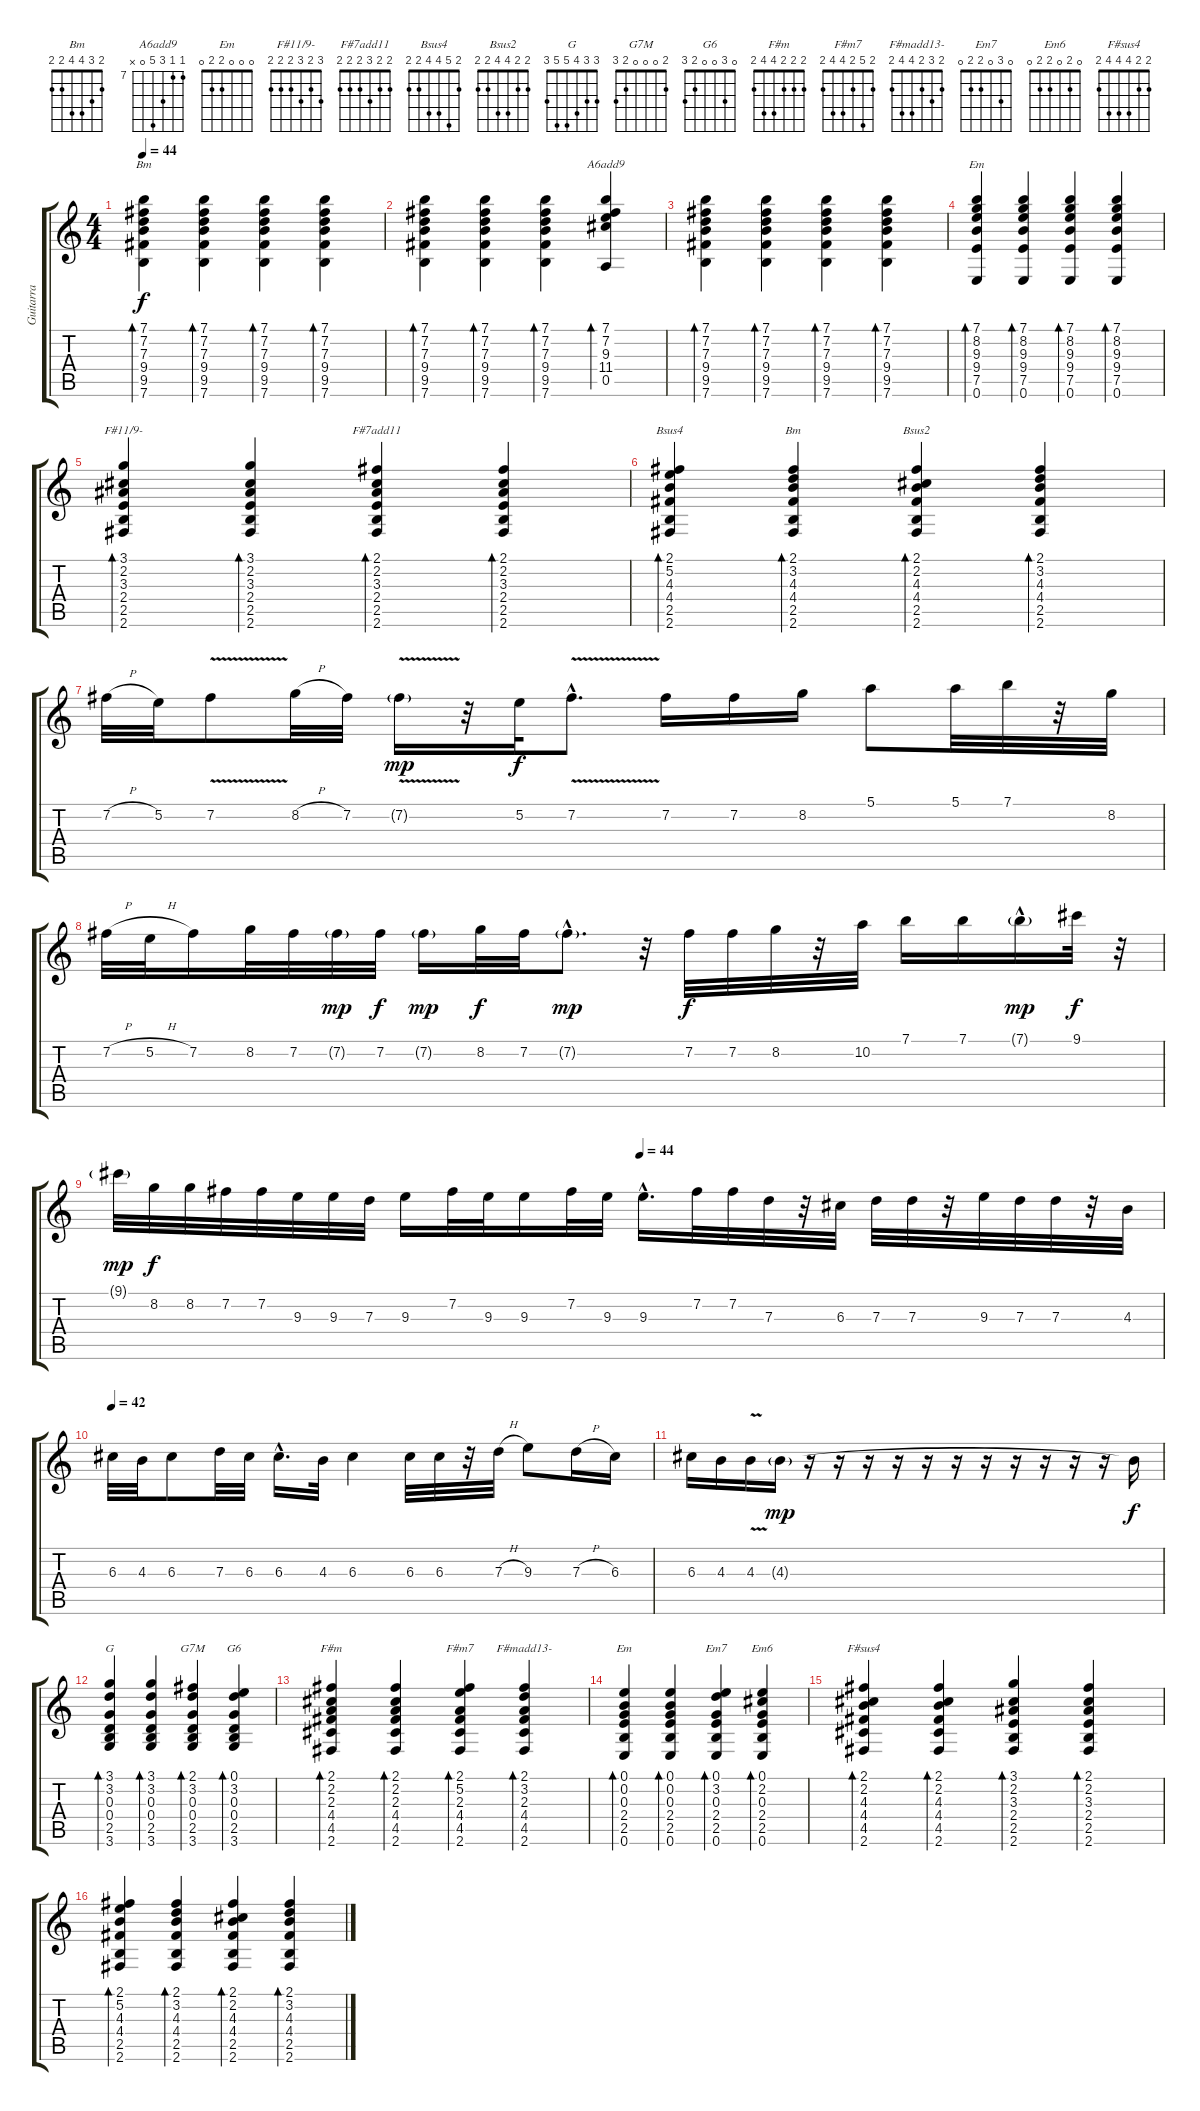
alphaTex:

\track ("Guitarra  Clasica" "Guitarra  ") {instrument acousticguitarnylon}
\staff {score tabs}
\tuning (E4 B3 G3 D3 A2 E2) {hide}
\chord ("Bm" 7 7 7 9 9 7) {firstfret 7}
\chord ("A6add9" 7 7 9 11 0 x) {firstfret 7}
\chord ("Em" 7 8 9 9 7 0) {firstfret 7}
\chord ("F#11/9-" 3 2 3 2 2 2)
\chord ("F#7add11" 2 2 3 2 2 2)
\chord ("Bsus4" 2 5 4 4 2 2)
\chord ("Bm" 2 3 4 4 2 2)
\chord ("Bsus2" 2 2 4 4 2 2)
\chord ("G" 3 3 4 5 5 3)
\chord ("G7M" 2 0 0 0 2 3)
\chord ("G6" 0 3 0 0 2 3)
\chord ("F#m" 2 2 2 4 4 2)
\chord ("F#m7" 2 5 2 4 4 2)
\chord ("F#madd13-" 2 3 2 4 4 2)
\chord ("Em" 0 0 0 2 2 0)
\chord ("Em7" 0 3 0 2 2 0)
\chord ("Em6" 0 2 0 2 2 0)
\chord ("F#sus4" 2 2 4 4 4 2)
\ts (4 4)
\tempo 44
\clef g2
\ks c
(7.1 7.2 7.3 9.4 9.5 7.6).4{bd 60 ch "Bm" dy f instrument acousticguitarnylon} (7.1 7.2 7.3 9.4 9.5 7.6).4{bd 60} (7.1 7.2 7.3 9.4 9.5 7.6).4{bd 60} (7.1 7.2 7.3 9.4 9.5 7.6).4{bd 60} |
(7.1 7.2 7.3 9.4 9.5 7.6).4{bd 60} (7.1 7.2 7.3 9.4 9.5 7.6).4{bd 60} (7.1 7.2 7.3 9.4 9.5 7.6).4{bd 60} (7.1 7.2 9.3 11.4 0.5).4{bd 60 ch "A6add9"} |
(7.1 7.2 7.3 9.4 9.5 7.6).4{bd 60} (7.1 7.2 7.3 9.4 9.5 7.6).4{bd 60} (7.1 7.2 7.3 9.4 9.5 7.6).4{bd 60} (7.1 7.2 7.3 9.4 9.5 7.6).4{bd 60} |
(7.1 8.2 9.3 9.4 7.5 0.6).4{bd 60 ch "Em"} (7.1 8.2 9.3 9.4 7.5 0.6).4{bd 60} (7.1 8.2 9.3 9.4 7.5 0.6).4{bd 60} (7.1 8.2 9.3 9.4 7.5 0.6).4{bd 60} |
(3.1 2.2 3.3 2.4 2.5 2.6).4{bd 60 ch "F#11/9-"} (3.1 2.2 3.3 2.4 2.5 2.6).4{bd 60} (2.1 2.2 3.3 2.4 2.5 2.6).4{bd 60 ch "F#7add11"} (2.1 2.2 3.3 2.4 2.5 2.6).4{bd 60} |
(2.1 5.2 4.3 4.4 2.5 2.6).4{bd 60 ch "Bsus4"} (2.1 3.2 4.3 4.4 2.5 2.6).4{bd 60 ch "Bm"} (2.1 2.2 4.3 4.4 2.5 2.6).4{bd 60 ch "Bsus2"} (2.1 3.2 4.3 4.4 2.5 2.6).4{bd 60} |
7.2{h}.32{volume 11} 5.2.32 7.2{v}.8 8.2{h}.32 7.2.32 7.2{v g}.16{dy mp} r.32 5.2.32{dy f} 7.2{v hac}.8{d} 7.2.16 7.2.16 8.2.16 5.1.8 5.1.32 7.1.32 r.32 8.2.32 |
7.2{h}.32 5.2{h}.32 7.2.16 8.2.32 7.2.32 7.2{g}.32{dy mp} 7.2.32{dy f} 7.2{g}.16{dy mp} 8.2.32{dy f} 7.2.32 7.2{g hac}.8{d dy mp} r.32 7.2.32{dy f} 7.2.32 8.2.32 r.32 10.2.32 7.1.16 7.1.16 7.1{g hac}.16{dy mp} 9.1.32{dy f} r.32 |
\tempo (44 0.5)
9.1{g}.32{dy mp} 8.2.32{dy f} 8.2.32 7.2.32 7.2.32{instrument acousticguitarnylon} 9.3.32 9.3.32 7.3.32 9.3.16 7.2.32 9.3.32 9.3.16 7.2.32 9.3.32 9.3{hac}.16{d} 7.2.32 7.2.32 7.3.32 r.32 6.3.32 7.3.32 7.3.32 r.32 9.3.32 7.3.32 7.3.32 r.32 4.3.32 |
\tempo 42
6.3.32 4.3.32 6.3.8 7.3.32 6.3.32 6.3{hac}.16{d} 4.3.32 6.3.4 6.3.32 6.3.32 r.32 7.3{h}.32 9.3.8 7.3{h}.16 6.3.16 |
6.3.16 4.3.16 4.3{v}.16 4.3{g}.16{dy mp} r.16 r.16 r.16 r.16 r.16 r.16 r.16 r.16 r.16 r.16 r.16 4.3{t}.16{dy f} |
(3.1 3.2 0.3 0.4 2.5 3.6).4{bd 60 ch "G"} (3.1 3.2 0.3 0.4 2.5 3.6).4{bd 60} (2.1 3.2 0.3 0.4 2.5 3.6).4{bd 60 ch "G7M"} (0.1 3.2 0.3 0.4 2.5 3.6).4{bd 60 ch "G6"} |
(2.1 2.2 2.3 4.4 4.5 2.6).4{bd 60 ch "F#m"} (2.1 2.2 2.3 4.4 4.5 2.6).4{bd 60} (2.1 5.2 2.3 4.4 4.5 2.6).4{bd 60 ch "F#m7"} (2.1 3.2 2.3 4.4 4.5 2.6).4{bd 60 ch "F#madd13-"} |
(0.1 0.2 0.3 2.4 2.5 0.6).4{bd 60 ch "Em"} (0.1 0.2 0.3 2.4 2.5 0.6).4{bd 60} (0.1 3.2 0.3 2.4 2.5 0.6).4{bd 60 ch "Em7"} (0.1 2.2 0.3 2.4 2.5 0.6).4{bd 60 ch "Em6"} |
(2.1 2.2 4.3 4.4 4.5 2.6).4{bd 60 ch "F#sus4"} (2.1 2.2 4.3 4.4 4.5 2.6).4{bd 60} (3.1 2.2 3.3 2.4 2.5 2.6).4{bd 60} (2.1 2.2 3.3 2.4 2.5 2.6).4{bd 60} |
(2.1 5.2 4.3 4.4 2.5 2.6).4{bd 60} (2.1 3.2 4.3 4.4 2.5 2.6).4{bd 60} (2.1 2.2 4.3 4.4 2.5 2.6).4{bd 60} (2.1 3.2 4.3 4.4 2.5 2.6).4{bd 60}
